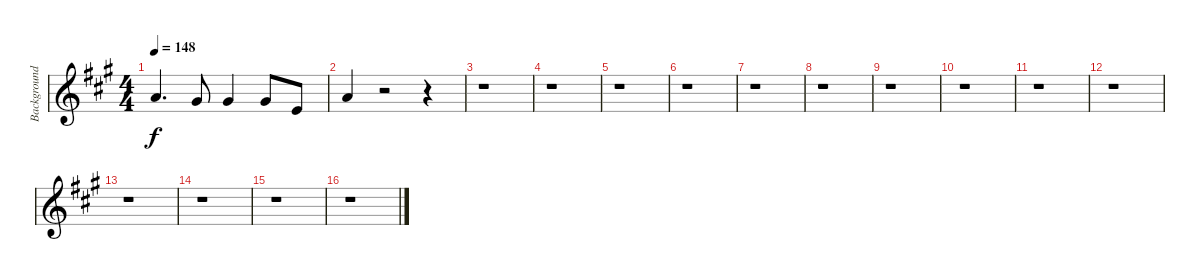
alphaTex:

\track ("Background Vocals" "Background") {instrument lead6voice}
\staff {score}
\tuning (E4 B3 G3 D3 A2 E2) {hide}
\ts (4 4)
\tempo 148
\clef g2
\ks a
5.1.4{d dy f} 4.1.8 4.1.4 4.1.8 5.2.8 |
5.1.4 r.2 r.4 |
r.1 |
r.1 |
r.1 |
r.1 |
r.1 |
r.1 |
r.1 |
r.1 |
r.1 |
r.1 |
r.1 |
r.1 |
r.1 |
r.1
